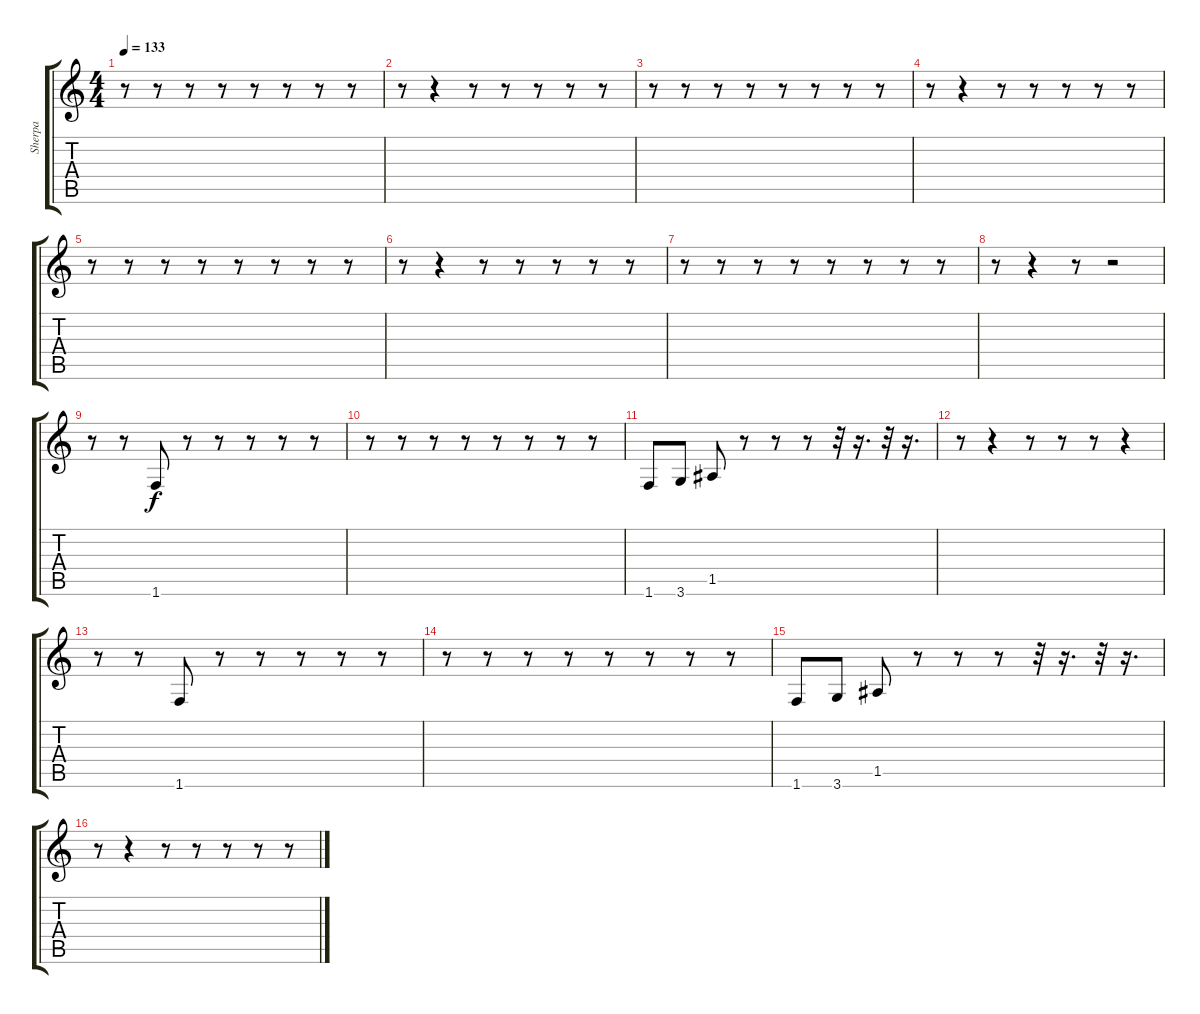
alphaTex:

\track ("Sherpa" "Sherpa") {instrument electricbasspick}
\staff {score tabs}
\tuning (E4 B3 G3 D3 A2 E2) {hide}
\ts (4 4)
\tempo 133
\clef g2
\ks c
r.8{dy f} r.8 r.8 r.8 r.8 r.8 r.8 r.8 |
r.8 r.4 r.8 r.8 r.8 r.8 r.8 |
r.8 r.8 r.8 r.8 r.8 r.8 r.8 r.8 |
r.8 r.4 r.8 r.8 r.8 r.8 r.8 |
r.8 r.8 r.8 r.8 r.8 r.8 r.8 r.8 |
r.8 r.4 r.8 r.8 r.8 r.8 r.8 |
r.8 r.8 r.8 r.8 r.8 r.8 r.8 r.8 |
r.8 r.4 r.8 r.2 |
r.8 r.8 1.6.8 r.8 r.8 r.8 r.8 r.8 |
r.8 r.8 r.8 r.8 r.8 r.8 r.8 r.8 |
1.6.8 3.6.8 1.5.8 r.8 r.8 r.8 r.32 r.16{d} r.32 r.16{d} |
r.8 r.4 r.8 r.8 r.8 r.4 |
r.8 r.8 1.6.8 r.8 r.8 r.8 r.8 r.8 |
r.8 r.8 r.8 r.8 r.8 r.8 r.8 r.8 |
1.6.8 3.6.8 1.5.8 r.8 r.8 r.8 r.32 r.16{d} r.32 r.16{d} |
r.8 r.4 r.8 r.8 r.8 r.8 r.8
